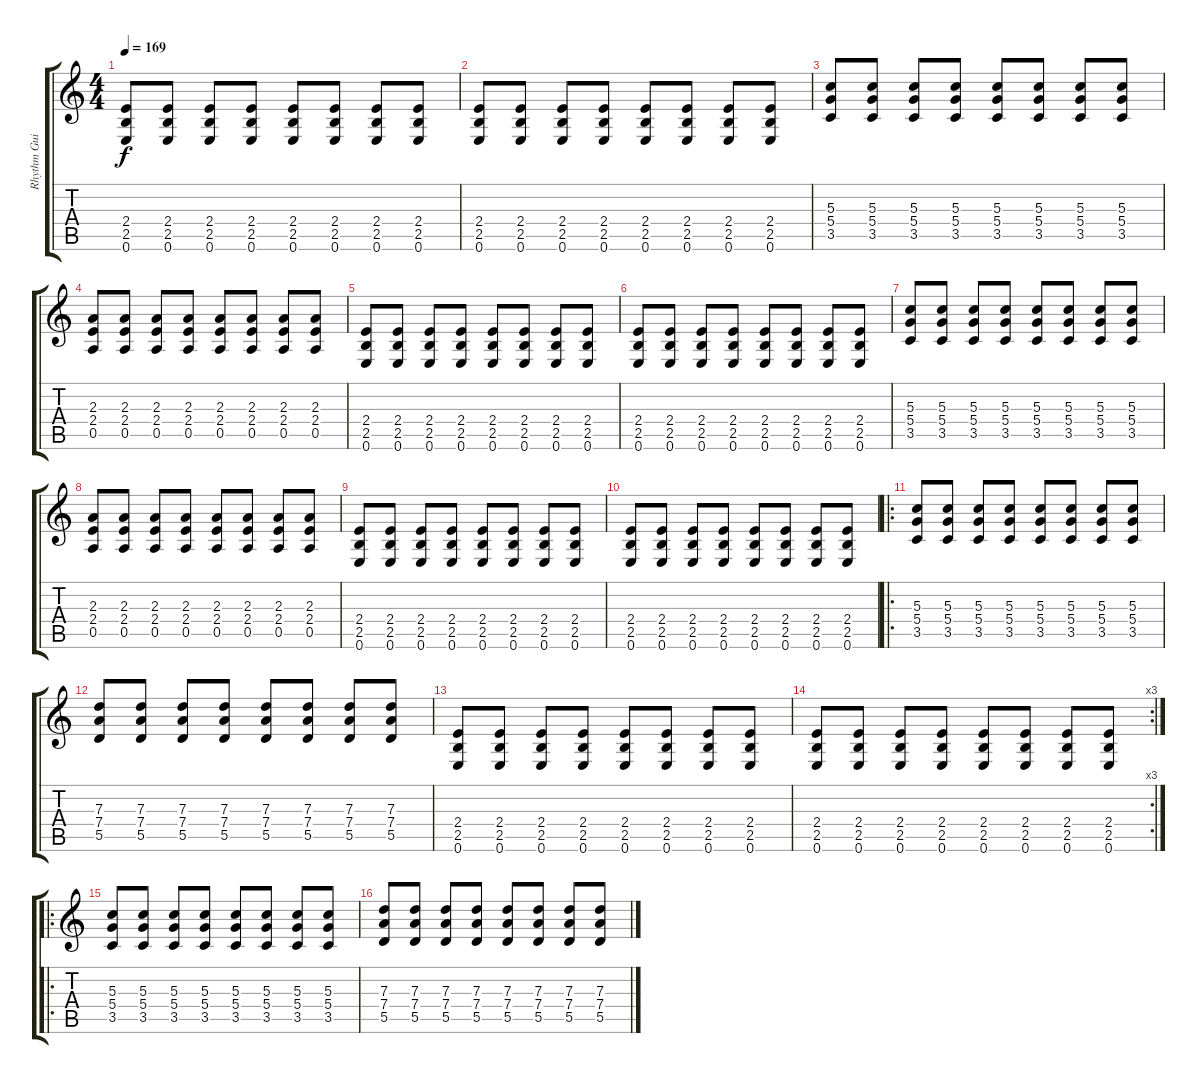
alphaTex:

\track ("Rhythm Guitar" "Rhythm Gui") {instrument distortionguitar}
\staff {score tabs}
\tuning (E4 B3 G3 D3 A2 E2) {hide}
\ts (4 4)
\tempo 169
\clef g2
\ks c
(2.4 2.5 0.6).8{dy f} (2.4 2.5 0.6).8 (2.4 2.5 0.6).8 (2.4 2.5 0.6).8 (2.4 2.5 0.6).8 (2.4 2.5 0.6).8 (2.4 2.5 0.6).8 (2.4 2.5 0.6).8 |
(2.4 2.5 0.6).8 (2.4 2.5 0.6).8 (2.4 2.5 0.6).8 (2.4 2.5 0.6).8 (2.4 2.5 0.6).8 (2.4 2.5 0.6).8 (2.4 2.5 0.6).8 (2.4 2.5 0.6).8 |
(5.3 5.4 3.5).8 (5.3 5.4 3.5).8 (5.3 5.4 3.5).8 (5.3 5.4 3.5).8 (5.3 5.4 3.5).8 (5.3 5.4 3.5).8 (5.3 5.4 3.5).8 (5.3 5.4 3.5).8 |
(2.3 2.4 0.5).8 (2.3 2.4 0.5).8 (2.3 2.4 0.5).8 (2.3 2.4 0.5).8 (2.3 2.4 0.5).8 (2.3 2.4 0.5).8 (2.3 2.4 0.5).8 (2.3 2.4 0.5).8 |
(2.4 2.5 0.6).8 (2.4 2.5 0.6).8 (2.4 2.5 0.6).8 (2.4 2.5 0.6).8 (2.4 2.5 0.6).8 (2.4 2.5 0.6).8 (2.4 2.5 0.6).8 (2.4 2.5 0.6).8 |
(2.4 2.5 0.6).8 (2.4 2.5 0.6).8 (2.4 2.5 0.6).8 (2.4 2.5 0.6).8 (2.4 2.5 0.6).8 (2.4 2.5 0.6).8 (2.4 2.5 0.6).8 (2.4 2.5 0.6).8 |
(5.3 5.4 3.5).8 (5.3 5.4 3.5).8 (5.3 5.4 3.5).8 (5.3 5.4 3.5).8 (5.3 5.4 3.5).8 (5.3 5.4 3.5).8 (5.3 5.4 3.5).8 (5.3 5.4 3.5).8 |
(2.3 2.4 0.5).8 (2.3 2.4 0.5).8 (2.3 2.4 0.5).8 (2.3 2.4 0.5).8 (2.3 2.4 0.5).8 (2.3 2.4 0.5).8 (2.3 2.4 0.5).8 (2.3 2.4 0.5).8 |
(2.4 2.5 0.6).8 (2.4 2.5 0.6).8 (2.4 2.5 0.6).8 (2.4 2.5 0.6).8 (2.4 2.5 0.6).8 (2.4 2.5 0.6).8 (2.4 2.5 0.6).8 (2.4 2.5 0.6).8 |
(2.4 2.5 0.6).8 (2.4 2.5 0.6).8 (2.4 2.5 0.6).8 (2.4 2.5 0.6).8 (2.4 2.5 0.6).8 (2.4 2.5 0.6).8 (2.4 2.5 0.6).8 (2.4 2.5 0.6).8 |
\ro
(5.3 5.4 3.5).8 (5.3 5.4 3.5).8 (5.3 5.4 3.5).8 (5.3 5.4 3.5).8 (5.3 5.4 3.5).8 (5.3 5.4 3.5).8 (5.3 5.4 3.5).8 (5.3 5.4 3.5).8 |
(7.3 7.4 5.5).8 (7.3 7.4 5.5).8 (7.3 7.4 5.5).8 (7.3 7.4 5.5).8 (7.3 7.4 5.5).8 (7.3 7.4 5.5).8 (7.3 7.4 5.5).8 (7.3 7.4 5.5).8 |
(2.4 2.5 0.6).8 (2.4 2.5 0.6).8 (2.4 2.5 0.6).8 (2.4 2.5 0.6).8 (2.4 2.5 0.6).8 (2.4 2.5 0.6).8 (2.4 2.5 0.6).8 (2.4 2.5 0.6).8 |
\rc 3
(2.4 2.5 0.6).8 (2.4 2.5 0.6).8 (2.4 2.5 0.6).8 (2.4 2.5 0.6).8 (2.4 2.5 0.6).8 (2.4 2.5 0.6).8 (2.4 2.5 0.6).8 (2.4 2.5 0.6).8 |
\ro
(5.3 5.4 3.5).8 (5.3 5.4 3.5).8 (5.3 5.4 3.5).8 (5.3 5.4 3.5).8 (5.3 5.4 3.5).8 (5.3 5.4 3.5).8 (5.3 5.4 3.5).8 (5.3 5.4 3.5).8 |
(7.3 7.4 5.5).8 (7.3 7.4 5.5).8 (7.3 7.4 5.5).8 (7.3 7.4 5.5).8 (7.3 7.4 5.5).8 (7.3 7.4 5.5).8 (7.3 7.4 5.5).8 (7.3 7.4 5.5).8
